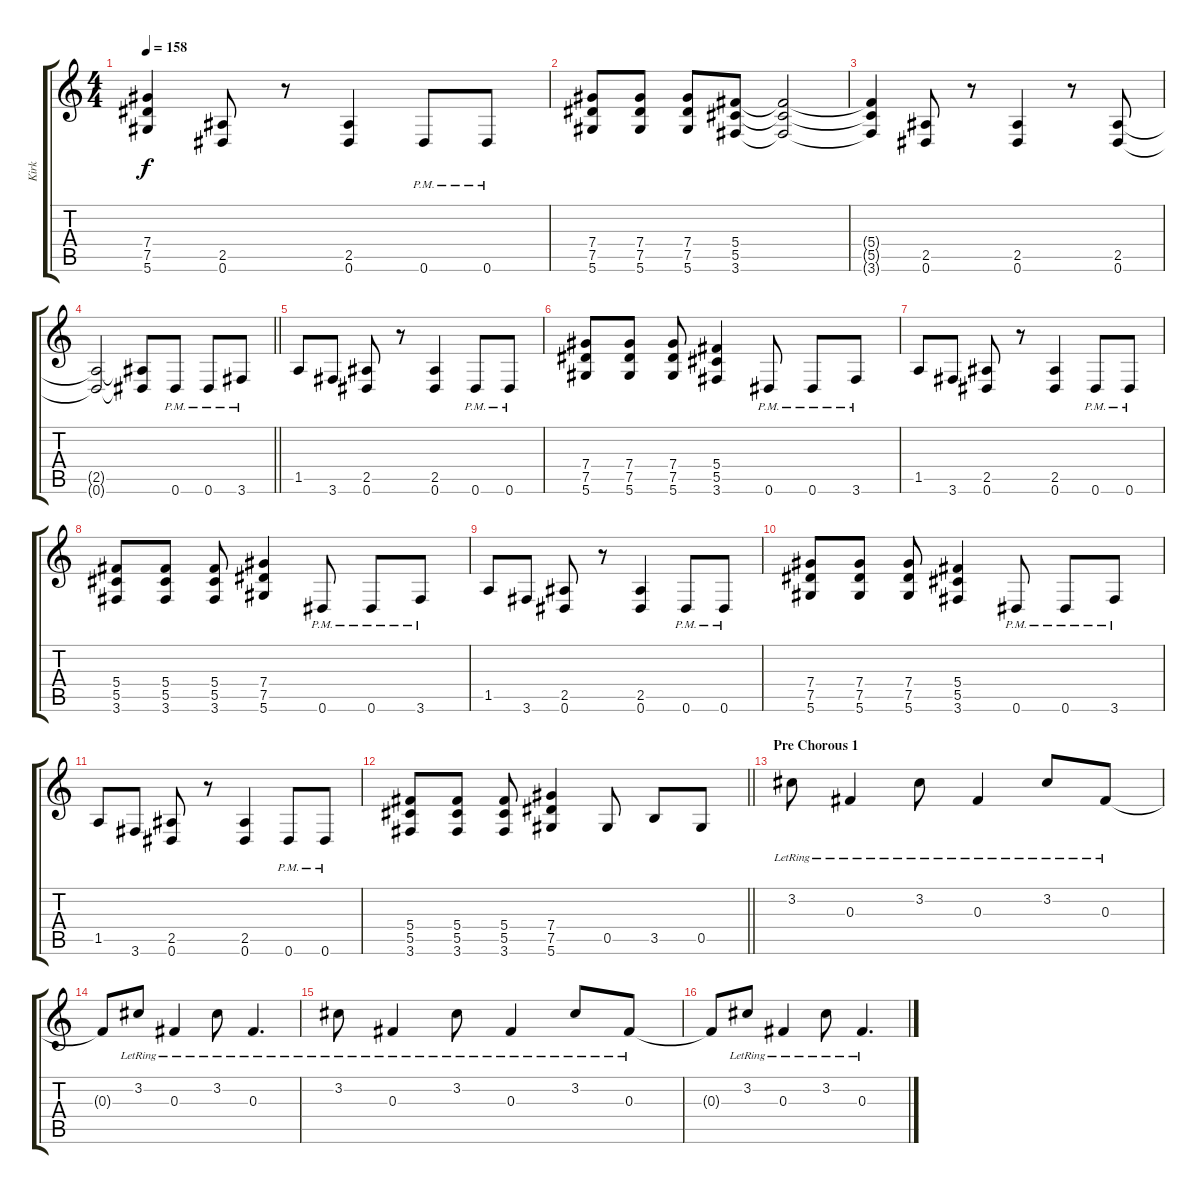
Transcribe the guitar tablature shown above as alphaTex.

\track ("Kirk" "Kirk") {instrument distortionguitar}
\staff {score tabs}
\tuning (Eb4 Bb3 Gb3 Db3 Ab2 Eb2) {hide}
\ts (4 4)
\tempo 158
\clef g2
\ks c
(7.4{t} 7.5{t} 5.6{t}).4{dy f} (2.5 0.6).8 r.8 (2.5 0.6).4 0.6{pm}.8 0.6{pm}.8 |
(7.4 7.5 5.6).8 (7.4 7.5 5.6).8 (7.4 7.5 5.6).8 (5.4 5.5 3.6).8 (5.4{t} 5.5{t} 3.6{t}).2 |
(5.4{t} 5.5{t} 3.6{t}).4 (2.5 0.6).8 r.8 (2.5 0.6).4 r.8 (2.5 0.6).8 |
\barLineRight lightlight
(2.5{t} 0.6{t}).2 (2.5{t} 0.6{t}).8 0.6{pm}.8 0.6{pm}.8 3.6{pm}.8 |
\section ("" "")
1.5.8 3.6.8 (2.5 0.6).8 r.8 (2.5 0.6).4 0.6{pm}.8 0.6{pm}.8 |
(7.4 7.5 5.6).8 (7.4 7.5 5.6).8 (7.4 7.5 5.6).8 (5.4 5.5 3.6).4 0.6{pm}.8 0.6{pm}.8 3.6{pm}.8 |
1.5.8 3.6.8 (2.5 0.6).8 r.8 (2.5 0.6).4 0.6{pm}.8 0.6{pm}.8 |
(5.4 5.5 3.6).8 (5.4 5.5 3.6).8 (5.4 5.5 3.6).8 (7.4 7.5 5.6).4 0.6{pm}.8 0.6{pm}.8 3.6{pm}.8 |
1.5.8 3.6.8 (2.5 0.6).8 r.8 (2.5 0.6).4 0.6{pm}.8 0.6{pm}.8 |
(7.4 7.5 5.6).8 (7.4 7.5 5.6).8 (7.4 7.5 5.6).8 (5.4 5.5 3.6).4 0.6{pm}.8 0.6{pm}.8 3.6{pm}.8 |
1.5.8 3.6.8 (2.5 0.6).8 r.8 (2.5 0.6).4 0.6{pm}.8 0.6{pm}.8 |
\barLineRight lightlight
(5.4 5.5 3.6).8 (5.4 5.5 3.6).8 (5.4 5.5 3.6).8 (7.4 7.5 5.6).4 0.5.8 3.5.8 0.5.8 |
\section ("" "Pre Chorous 1")
3.2{lr}.8 0.3{lr}.4 3.2{lr}.8 0.3{lr}.4 3.2{lr}.8 0.3{lr}.8 |
0.3{t}.8 3.2{lr}.8 0.3{lr}.4 3.2{lr}.8 0.3{lr}.4{d} |
3.2{lr}.8 0.3{lr}.4 3.2{lr}.8 0.3{lr}.4 3.2{lr}.8 0.3{lr}.8 |
0.3{t}.8 3.2{lr}.8 0.3{lr}.4 3.2{lr}.8 0.3{lr}.4{d}
